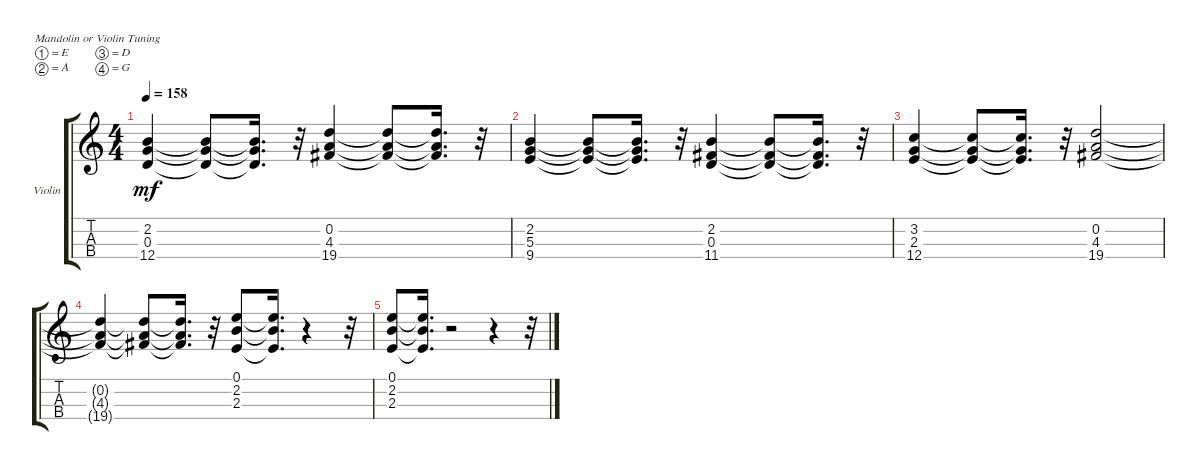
\bracketExtendMode groupsimilarinstruments
\firstSystemTrackNameOrientation horizontal
\otherSystemsTrackNameOrientation horizontal
\track ("" "Violin") {instrument violin}
\staff {score tabs}
\tuning (E5 A4 D4 G3)
\ts (4 4)
\tempo 158
\clef g2
\ks c
(2.2 0.3 12.4).4{dy mf} (2.2{t} 0.3{t} 12.4{t}).8 (2.2{t} 0.3{t} 12.4{t}).16{d} r.32 (4.3 0.2 19.4).4 (4.3{t} 0.2{t} 19.4{t}).8 (4.3{t} 0.2{t} 19.4{t}).16{d} r.32 |
(2.2 5.3 9.4).4 (2.2{t} 5.3{t} 9.4{t}).8 (2.2{t} 5.3{t} 9.4{t}).16{d} r.32 (0.3 11.4 2.2).4 (0.3{t} 11.4{t} 2.2{t}).8 (0.3{t} 11.4{t} 2.2{t}).16{d} r.32 |
(2.3 12.4 3.2).4 (2.3{t} 12.4{t} 3.2{t}).8 (2.3{t} 12.4{t} 3.2{t}).16{d} r.32 (4.3 0.2 19.4).2 |
(4.3{t} 0.2{t} 19.4{t}).4 (4.3{t} 0.2{t} 19.4{t}).8 (4.3{t} 0.2{t} 19.4{t}).16{d} r.32 (2.3 2.2 0.1).8 (2.3{t} 2.2{t} 0.1{t}).16{d} r.4 r.32 |
(2.3 2.2 0.1).8 (2.3{t} 2.2{t} 0.1{t}).16{d} r.2 r.4 r.32
